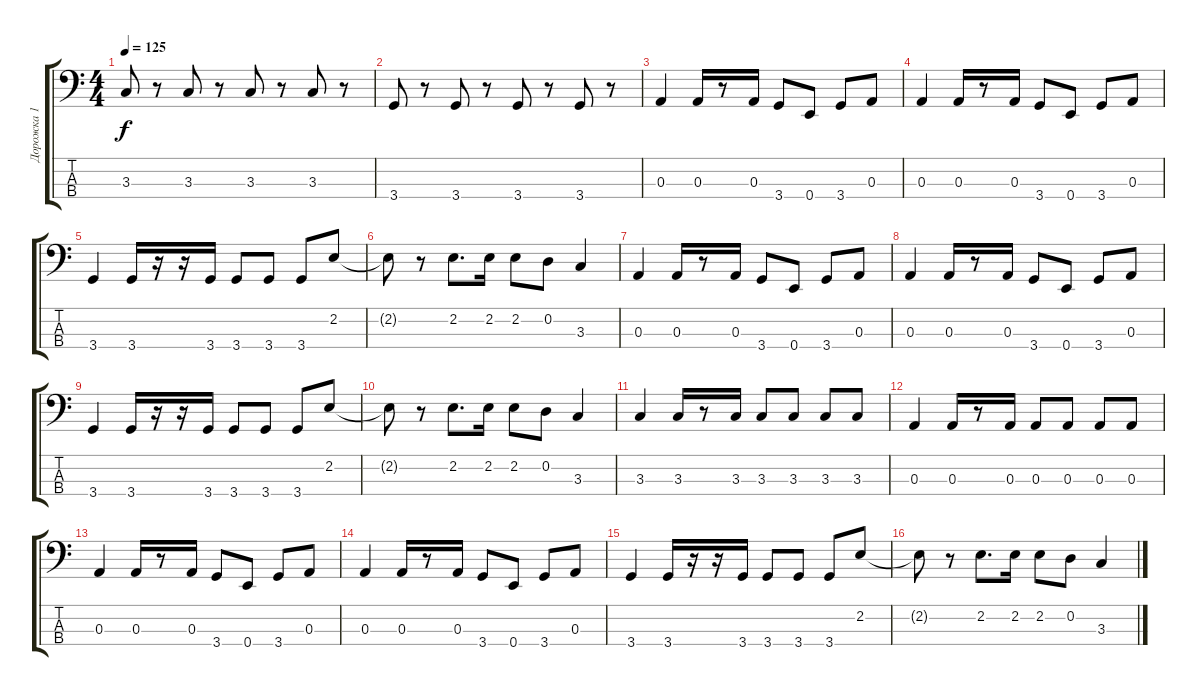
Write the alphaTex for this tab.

\track ("Дорожка 1" "Дорожка 1") {instrument slapbass2}
\staff {score tabs}
\tuning (G2 D2 A1 E1) {hide}
\ts (4 4)
\tempo 125
\clef f4
\ks c
3.3.8{dy f} r.8 3.3.8 r.8 3.3.8 r.8 3.3.8 r.8 |
3.4.8 r.8 3.4.8 r.8 3.4.8 r.8 3.4.8 r.8 |
0.3.4 0.3.16 r.8 0.3.16 3.4.8 0.4.8 3.4.8 0.3.8 |
0.3.4 0.3.16 r.8 0.3.16 3.4.8 0.4.8 3.4.8 0.3.8 |
3.4.4 3.4.16 r.16 r.16 3.4.16 3.4.8 3.4.8 3.4.8 2.2.8 |
2.2{t}.8 r.8 2.2.8{d} 2.2.16 2.2.8 0.2.8 3.3.4 |
0.3.4 0.3.16 r.8 0.3.16 3.4.8 0.4.8 3.4.8 0.3.8 |
0.3.4 0.3.16 r.8 0.3.16 3.4.8 0.4.8 3.4.8 0.3.8 |
3.4.4 3.4.16 r.16 r.16 3.4.16 3.4.8 3.4.8 3.4.8 2.2.8 |
2.2{t}.8 r.8 2.2.8{d} 2.2.16 2.2.8 0.2.8 3.3.4 |
3.3.4 3.3.16 r.8 3.3.16 3.3.8 3.3.8 3.3.8 3.3.8 |
0.3.4 0.3.16 r.8 0.3.16 0.3.8 0.3.8 0.3.8 0.3.8 |
0.3.4 0.3.16 r.8 0.3.16 3.4.8 0.4.8 3.4.8 0.3.8 |
0.3.4 0.3.16 r.8 0.3.16 3.4.8 0.4.8 3.4.8 0.3.8 |
3.4.4 3.4.16 r.16 r.16 3.4.16 3.4.8 3.4.8 3.4.8 2.2.8 |
2.2{t}.8 r.8 2.2.8{d} 2.2.16 2.2.8 0.2.8 3.3.4
